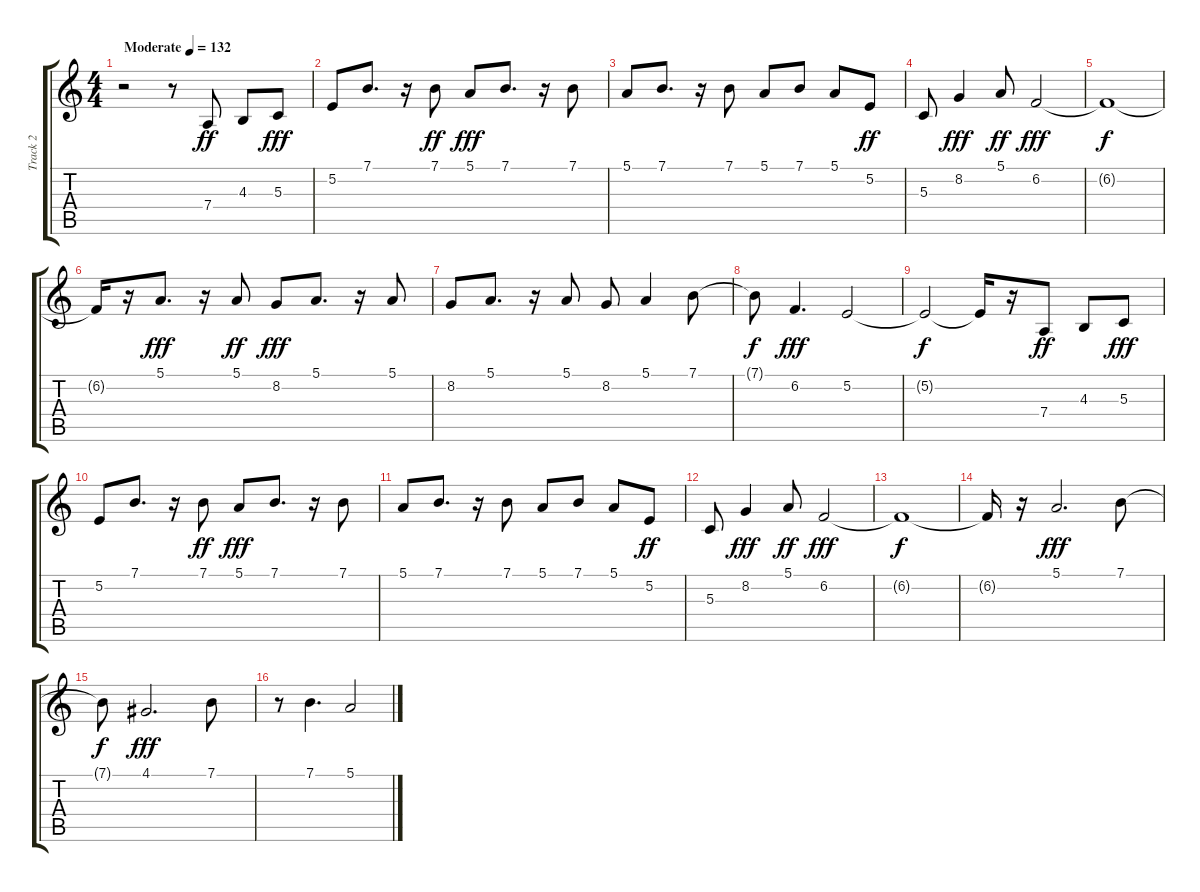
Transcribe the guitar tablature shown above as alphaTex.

\track ("Track 2" "Track 2") {instrument clarinet}
\staff {score tabs}
\tuning (E4 B3 G3 D3 A2 E2) {hide}
\ts (4 4)
\tempo (132 "Moderate")
\clef g2
\ks c
r.2{dy ff instrument clarinet} r.8 7.4.8 4.3.8 5.3.8{dy fff} |
5.2.8 7.1.8{d} r.16 7.1.8{dy ff} 5.1.8{dy fff} 7.1.8{d} r.16 7.1.8 |
5.1.8 7.1.8{d} r.16 7.1.8 5.1.8 7.1.8 5.1.8 5.2.8{dy ff} |
5.3.8 8.2.4{dy fff} 5.1.8{dy ff} 6.2.2{dy fff} |
6.2{t}.1{dy f} |
6.2{t}.16 r.16 5.1.8{d dy fff} r.16 5.1.8{dy ff} 8.2.8{dy fff} 5.1.8{d} r.16 5.1.8 |
8.2.8 5.1.8{d} r.16 5.1.8 8.2.8 5.1.4 7.1.8 |
7.1{t}.8{dy f} 6.2.4{d dy fff} 5.2.2 |
5.2{t}.2{dy f} 5.2{t}.16 r.16 7.4.8{dy ff} 4.3.8 5.3.8{dy fff} |
5.2.8 7.1.8{d} r.16 7.1.8{dy ff} 5.1.8{dy fff} 7.1.8{d} r.16 7.1.8 |
5.1.8 7.1.8{d} r.16 7.1.8 5.1.8 7.1.8 5.1.8 5.2.8{dy ff} |
5.3.8 8.2.4{dy fff} 5.1.8{dy ff} 6.2.2{dy fff} |
6.2{t}.1{dy f} |
6.2{t}.16 r.16 5.1.2{d dy fff} 7.1.8 |
7.1{t}.8{dy f} 4.1.2{d dy fff} 7.1.8 |
r.8 7.1.4{d} 5.1.2
